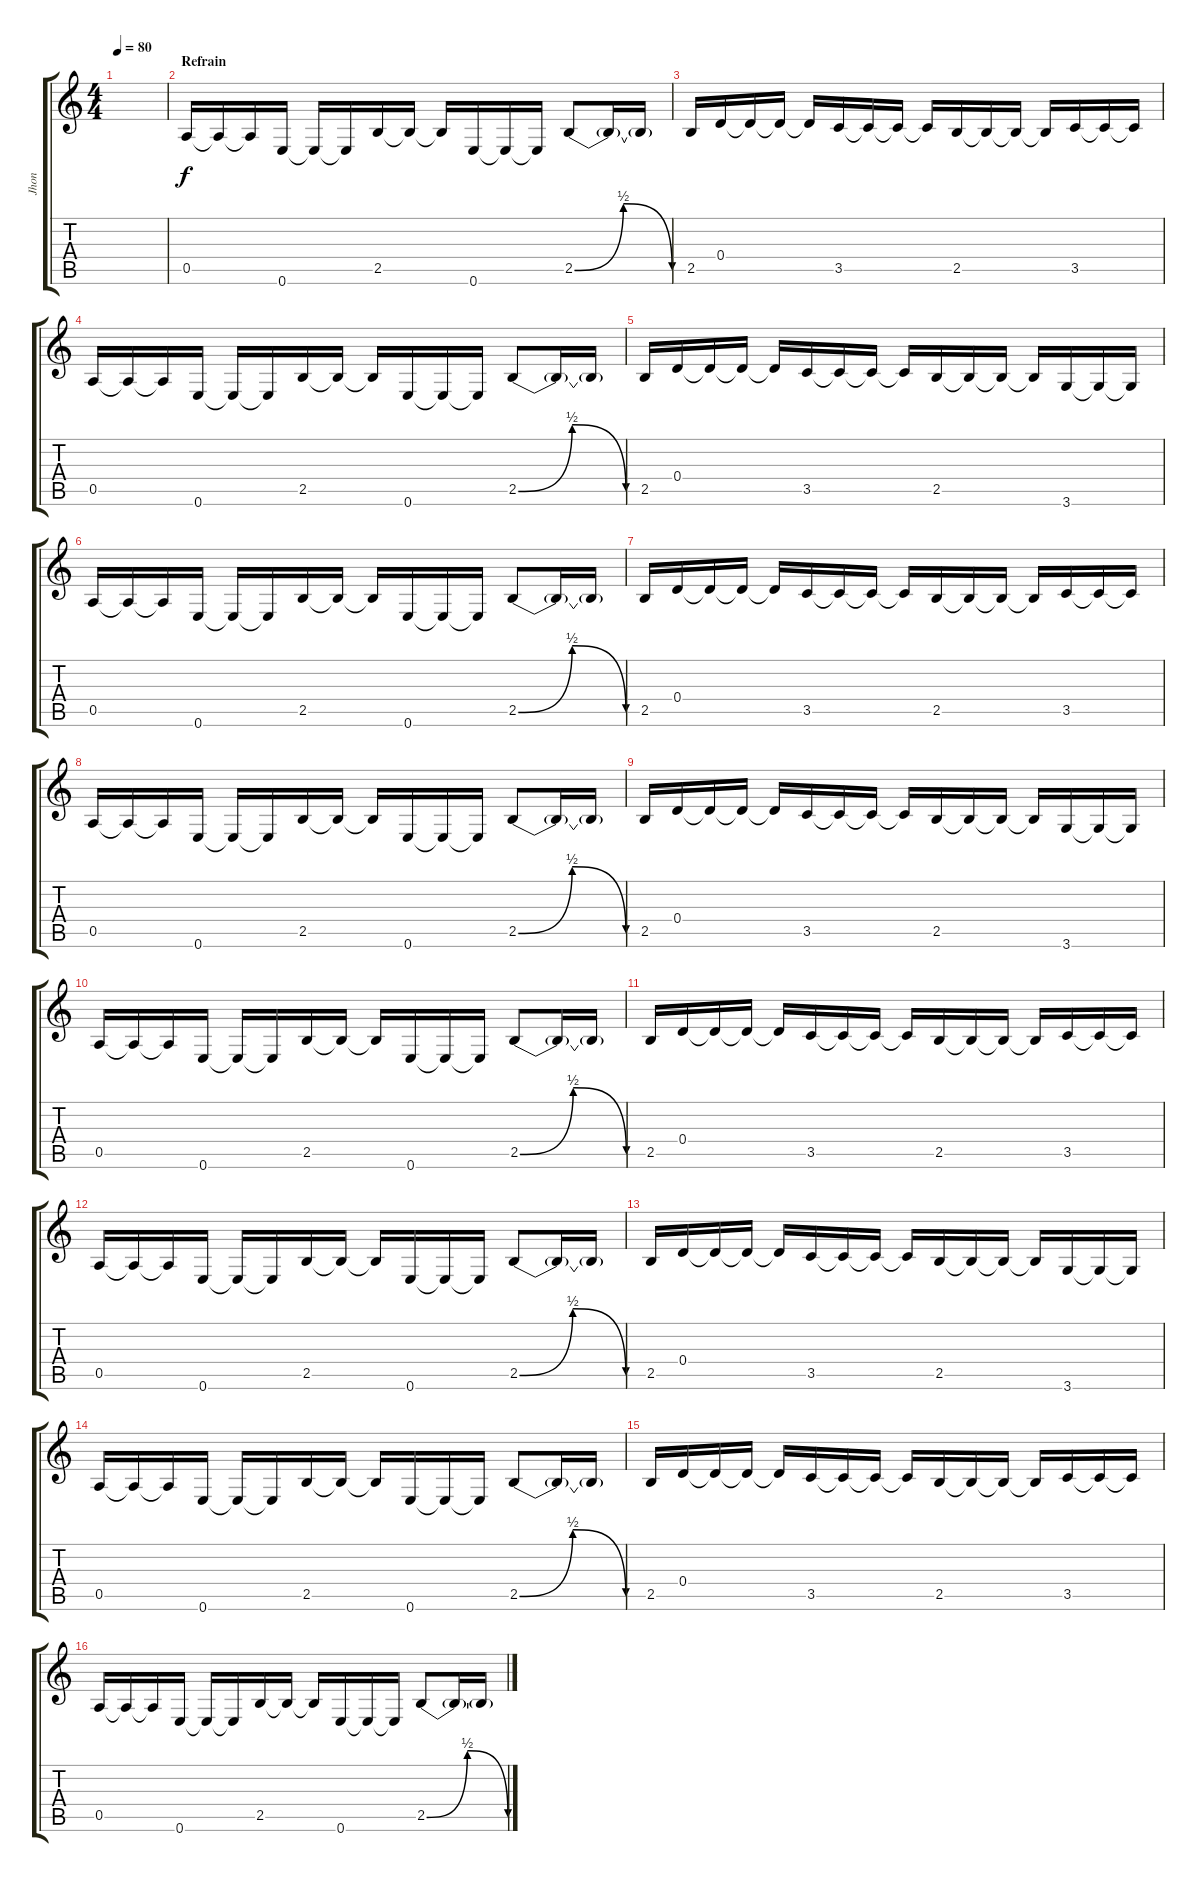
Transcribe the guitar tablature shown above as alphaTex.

\track ("Jhon" "Jhon") {instrument overdrivenguitar}
\staff {score tabs}
\tuning (E4 B3 G3 D3 A2 E2) {hide}
\ts (4 4)
\tempo 80
\clef g2
\ks c
|
\section ("" "Refrain")
0.5.16{dy f} 0.5{t}.16 0.5{t}.16 0.6.16 0.6{t}.16 0.6{t}.16 2.5.16 2.5{t}.16 2.5{t}.16 0.6.16 0.6{t}.16 0.6{t}.16 2.5{be (bendrelease 0 0 30 2 30 2 60 0)}.8 2.5{t}.16 2.5{t}.16 |
2.5.16 0.4.16 0.4{t}.16 0.4{t}.16 0.4{t}.16 3.5.16 3.5{t}.16 3.5{t}.16 3.5{t}.16 2.5.16 2.5{t}.16 2.5{t}.16 2.5{t}.16 3.5.16 3.5{t}.16 3.5{t}.16 |
0.5.16 0.5{t}.16 0.5{t}.16 0.6.16 0.6{t}.16 0.6{t}.16 2.5.16 2.5{t}.16 2.5{t}.16 0.6.16 0.6{t}.16 0.6{t}.16 2.5{be (bendrelease 0 0 30 2 30 2 60 0)}.8 2.5{t}.16 2.5{t}.16 |
2.5.16 0.4.16 0.4{t}.16 0.4{t}.16 0.4{t}.16 3.5.16 3.5{t}.16 3.5{t}.16 3.5{t}.16 2.5.16 2.5{t}.16 2.5{t}.16 2.5{t}.16 3.6.16 3.6{t}.16 3.6{t}.16 |
0.5.16 0.5{t}.16 0.5{t}.16 0.6.16 0.6{t}.16 0.6{t}.16 2.5.16 2.5{t}.16 2.5{t}.16 0.6.16 0.6{t}.16 0.6{t}.16 2.5{be (bendrelease 0 0 30 2 30 2 60 0)}.8 2.5{t}.16 2.5{t}.16 |
2.5.16 0.4.16 0.4{t}.16 0.4{t}.16 0.4{t}.16 3.5.16 3.5{t}.16 3.5{t}.16 3.5{t}.16 2.5.16 2.5{t}.16 2.5{t}.16 2.5{t}.16 3.5.16 3.5{t}.16 3.5{t}.16 |
0.5.16 0.5{t}.16 0.5{t}.16 0.6.16 0.6{t}.16 0.6{t}.16 2.5.16 2.5{t}.16 2.5{t}.16 0.6.16 0.6{t}.16 0.6{t}.16 2.5{be (bendrelease 0 0 30 2 30 2 60 0)}.8 2.5{t}.16 2.5{t}.16 |
2.5.16 0.4.16 0.4{t}.16 0.4{t}.16 0.4{t}.16 3.5.16 3.5{t}.16 3.5{t}.16 3.5{t}.16 2.5.16 2.5{t}.16 2.5{t}.16 2.5{t}.16 3.6.16 3.6{t}.16 3.6{t}.16 |
0.5.16 0.5{t}.16 0.5{t}.16 0.6.16 0.6{t}.16 0.6{t}.16 2.5.16 2.5{t}.16 2.5{t}.16 0.6.16 0.6{t}.16 0.6{t}.16 2.5{be (bendrelease 0 0 30 2 30 2 60 0)}.8 2.5{t}.16 2.5{t}.16 |
2.5.16 0.4.16 0.4{t}.16 0.4{t}.16 0.4{t}.16 3.5.16 3.5{t}.16 3.5{t}.16 3.5{t}.16 2.5.16 2.5{t}.16 2.5{t}.16 2.5{t}.16 3.5.16 3.5{t}.16 3.5{t}.16 |
0.5.16 0.5{t}.16 0.5{t}.16 0.6.16 0.6{t}.16 0.6{t}.16 2.5.16 2.5{t}.16 2.5{t}.16 0.6.16 0.6{t}.16 0.6{t}.16 2.5{be (bendrelease 0 0 30 2 30 2 60 0)}.8 2.5{t}.16 2.5{t}.16 |
2.5.16 0.4.16 0.4{t}.16 0.4{t}.16 0.4{t}.16 3.5.16 3.5{t}.16 3.5{t}.16 3.5{t}.16 2.5.16 2.5{t}.16 2.5{t}.16 2.5{t}.16 3.6.16 3.6{t}.16 3.6{t}.16 |
0.5.16 0.5{t}.16 0.5{t}.16 0.6.16 0.6{t}.16 0.6{t}.16 2.5.16 2.5{t}.16 2.5{t}.16 0.6.16 0.6{t}.16 0.6{t}.16 2.5{be (bendrelease 0 0 30 2 30 2 60 0)}.8 2.5{t}.16 2.5{t}.16 |
2.5.16 0.4.16 0.4{t}.16 0.4{t}.16 0.4{t}.16 3.5.16 3.5{t}.16 3.5{t}.16 3.5{t}.16 2.5.16 2.5{t}.16 2.5{t}.16 2.5{t}.16 3.5.16 3.5{t}.16 3.5{t}.16 |
0.5.16 0.5{t}.16 0.5{t}.16 0.6.16 0.6{t}.16 0.6{t}.16 2.5.16 2.5{t}.16 2.5{t}.16 0.6.16 0.6{t}.16 0.6{t}.16 2.5{be (bendrelease 0 0 30 2 30 2 60 0)}.8 2.5{t}.16 2.5{t}.16
